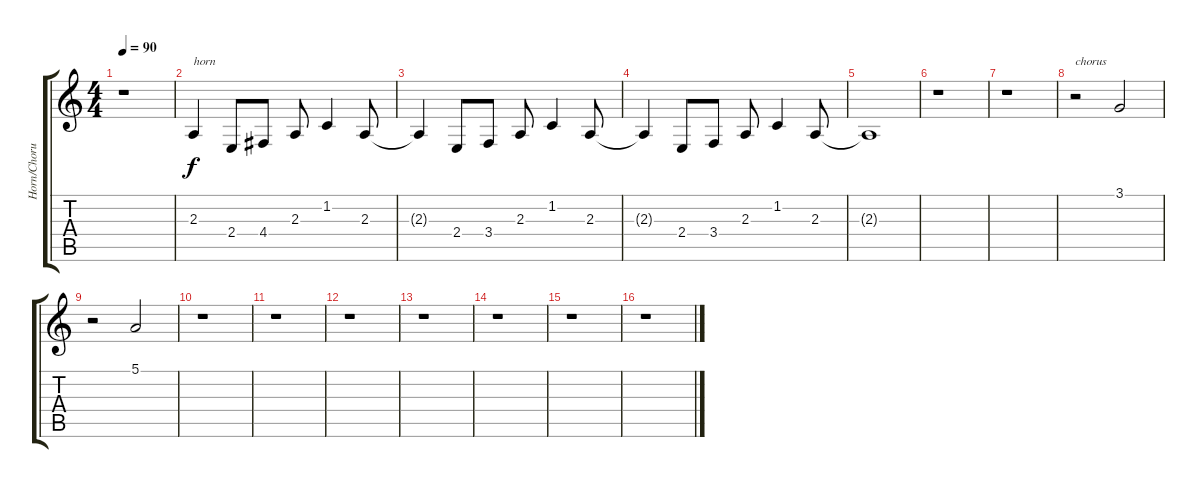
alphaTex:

\track ("Horn/Chorus" "Horn/Choru") {instrument brasssection}
\staff {score tabs}
\tuning (E4 B3 G3 D3 A2 E2) {hide}
\ts (4 4)
\tempo 90
\clef g2
\ks c
r.1{dy f} |
2.3.4{txt "horn" instrument brasssection} 2.4.8 4.4.8 2.3.8 1.2.4 2.3.8 |
2.3{t}.4 2.4.8 3.4.8 2.3.8 1.2.4 2.3.8 |
2.3{t}.4 2.4.8 3.4.8 2.3.8 1.2.4 2.3.8 |
2.3{t}.1 |
r.1 |
r.1 |
r.2{txt "chorus"} 3.1.2{instrument voiceoohs} |
r.2 5.1.2 |
r.1 |
r.1 |
r.1 |
r.1 |
r.1 |
r.1 |
r.1
